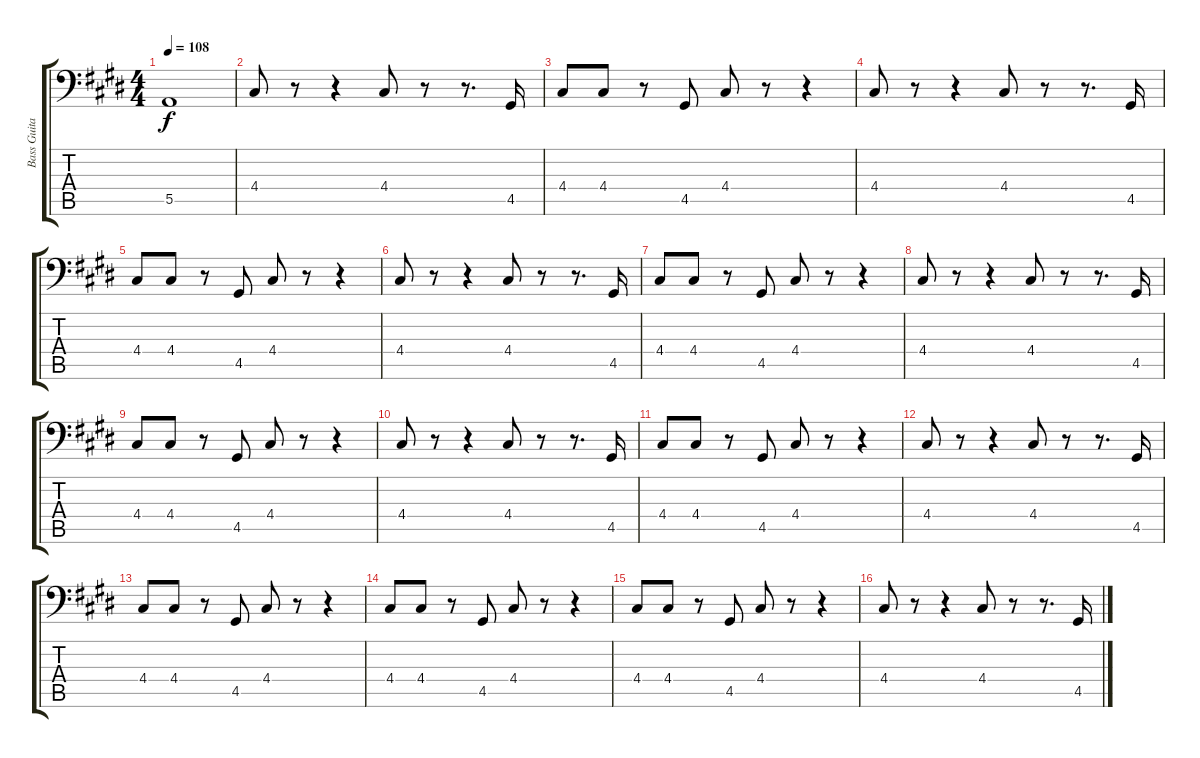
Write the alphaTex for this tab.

\track ("Bass Guitar - John Myung" "Bass Guita") {instrument distortionguitar}
\staff {score tabs}
\tuning (C3 G2 D2 A1 E1 B0) {hide}
\ts (4 4)
\tempo 108
\clef f4
\ks e
5.5.1{dy f} |
4.4.8 r.8 r.4 4.4.8 r.8 r.8{d} 4.5.16 |
4.4.8 4.4.8 r.8 4.5.8 4.4.8 r.8 r.4 |
4.4.8 r.8 r.4 4.4.8 r.8 r.8{d} 4.5.16 |
4.4.8 4.4.8 r.8 4.5.8 4.4.8 r.8 r.4 |
4.4.8 r.8 r.4 4.4.8 r.8 r.8{d} 4.5.16 |
4.4.8 4.4.8 r.8 4.5.8 4.4.8 r.8 r.4 |
4.4.8 r.8 r.4 4.4.8 r.8 r.8{d} 4.5.16 |
4.4.8 4.4.8 r.8 4.5.8 4.4.8 r.8 r.4 |
4.4.8 r.8 r.4 4.4.8 r.8 r.8{d} 4.5.16 |
4.4.8 4.4.8 r.8 4.5.8 4.4.8 r.8 r.4 |
4.4.8 r.8 r.4 4.4.8 r.8 r.8{d} 4.5.16 |
4.4.8 4.4.8 r.8 4.5.8 4.4.8 r.8 r.4 |
4.4.8 4.4.8 r.8 4.5.8 4.4.8 r.8 r.4 |
4.4.8 4.4.8 r.8 4.5.8 4.4.8 r.8 r.4 |
4.4.8 r.8 r.4 4.4.8 r.8 r.8{d} 4.5.16
